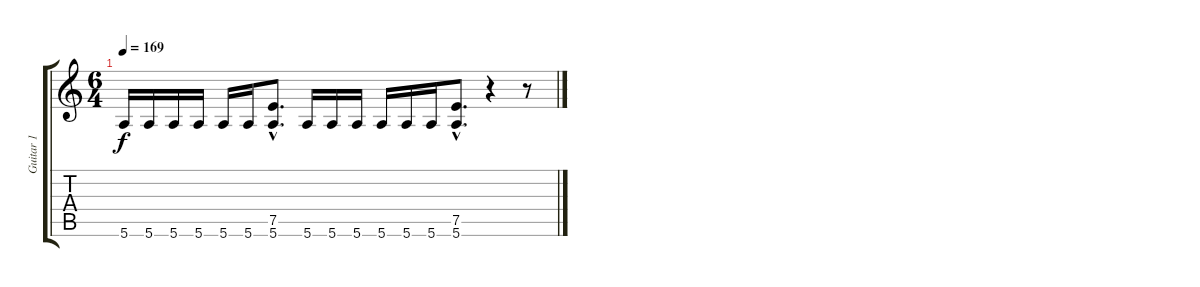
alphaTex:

\track ("Guitar 1" "Guitar 1") {instrument distortionguitar}
\staff {score tabs}
\tuning (E4 B3 G3 D3 A2 E2) {hide}
\ts (6 4)
\tempo 169
\clef g2
\ks c
5.6.16{dy f} 5.6.16 5.6.16 5.6.16 5.6.16 5.6.16 (7.5{hac} 5.6{hac}).8{d} 5.6.16 5.6.16 5.6.16 5.6.16 5.6.16 5.6.16 (7.5{hac} 5.6{hac}).8{d} r.4 r.8
